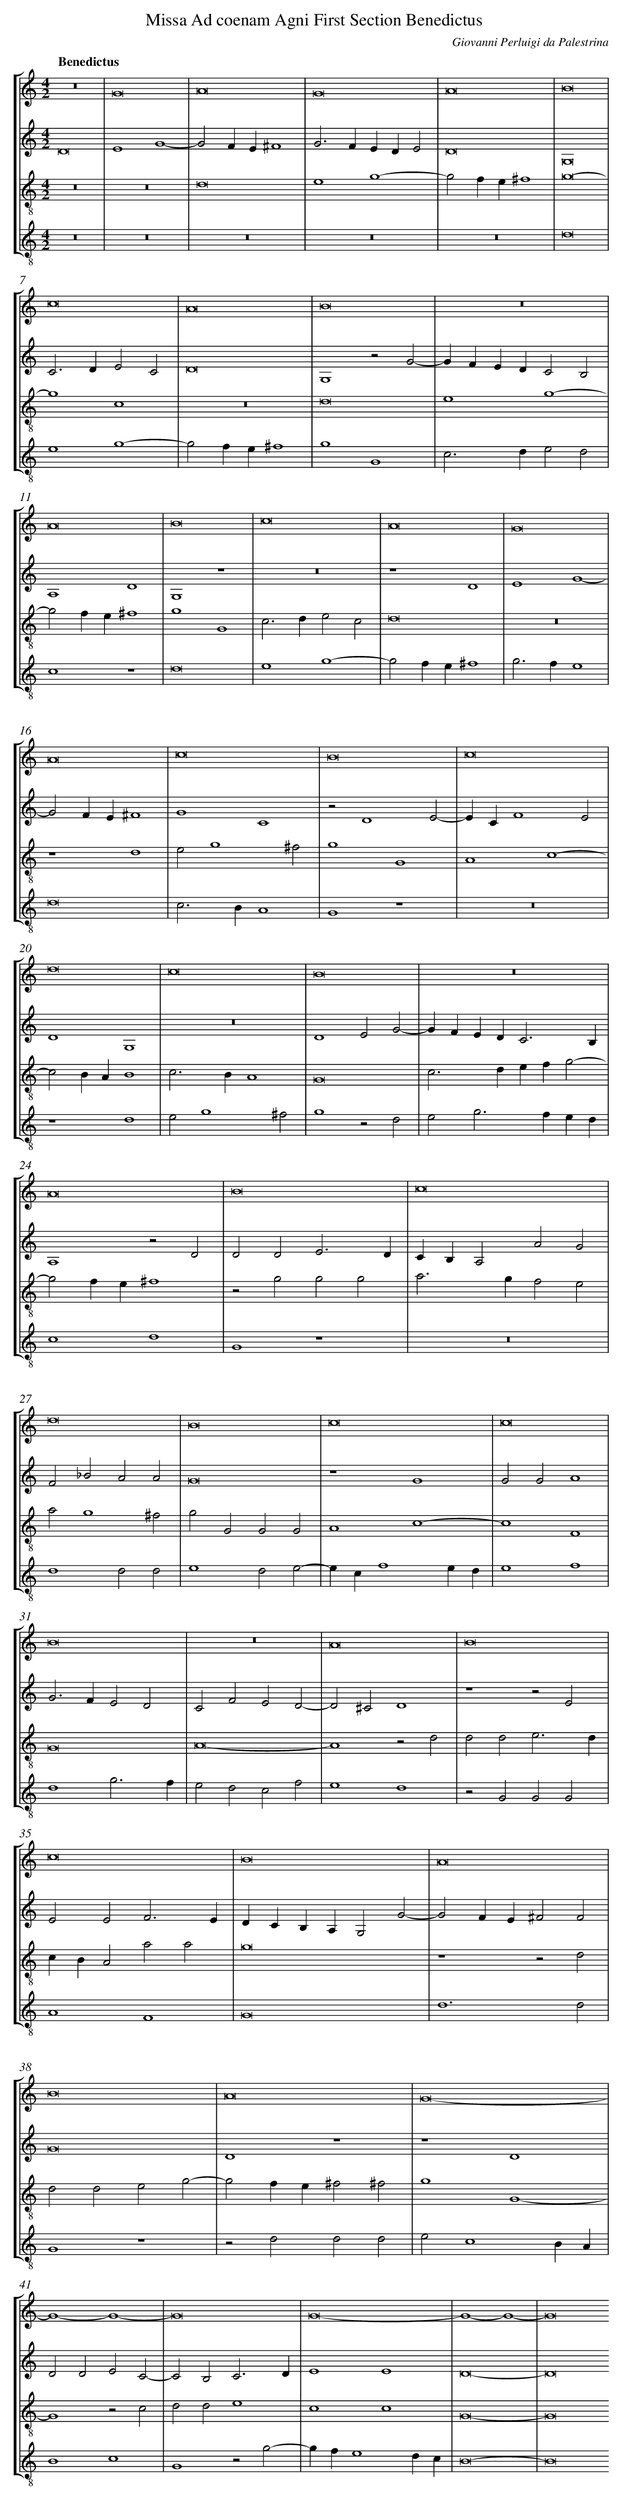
X:1
T: Missa Ad coenam Agni First Section Benedictus
C: Giovanni Perluigi da Palestrina
L: 1/4
M: 4/2
Q: "Benedictus"
%%staves [1 2 3 4]
V: 1 clef=treble
V: 2 clef=treble
V: 3 clef=treble-8
V: 4 clef=treble-8
K: C
[V:1] z8 |
[V:2] D8 |
[V:3] z8 |
[V:4] z8 |
[V:1] G8 |
[V:2] E4G4- |
[V:3] z8 |
[V:4] z8 |
[V:1] A8 |
[V:2] G2FE^F4 |
[V:3] d8 |
[V:4] z8 |
[V:1] G8 |
[V:2] G2>F2EDE2 |
[V:3] e4g4- |
[V:4] z8 |
[V:1] A8 |
[V:2] D8 |
[V:3] g2fe^f4 |
[V:4] z8 |
[V:1] B8 |
[V:2] G,8 |
[V:3] g8- |
[V:4] d8 |
[V:1] c8 |
[V:2] C2>D2E2C2 |
[V:3] g4c4 |
[V:4] e4g4- |
[V:1] A8 |
[V:2] D8 |
[V:3] z8 |
[V:4] g2fe^f4 |
[V:1] B8 |
[V:2] G,4z2G2- |
[V:3] d8 |
[V:4] g4G4 |
[V:1] z8 |
[V:2] GFEDC2B,2 |
[V:3] e4g4- |
[V:4] c2>d2e2d2 |
[V:1] A8 |
[V:2] A,4D4 |
[V:3] g2fe^f4 |
[V:4] c4z4 |
[V:1] B8 |
[V:2] G,4z4 |
[V:3] g4G4 |
[V:4] d8 |
[V:1] c8 |
[V:2] z8 |
[V:3] c2>d2e2c2 |
[V:4] e4g4- |
[V:1] A8 |
[V:2] z4D4 |
[V:3] d8 |
[V:4] g2fe^f4 |
[V:1] G8 |
[V:2] E4G4- |
[V:3] z8 |
[V:4] g2>f2e4 |
[V:1] A8 |
[V:2] G2FE^F4 |
[V:3] z4d4 |
[V:4] d8 |
[V:1] c8 |
[V:2] G4C4 |
[V:3] e2g4^f2 |
[V:4] c2>B2A4 |
[V:1] B8 |
[V:2] z2D4E2- |
[V:3] g4G4 |
[V:4] G4z4 |
[V:1] c8 |
[V:2] ECF4E2 |
[V:3] A4c4- |
[V:4] z8 |
[V:1] d8 |
[V:2] D4G,4 |
[V:3] c2BAB4 |
[V:4] z4d4 |
[V:1] c8 |
[V:2] z8 |
[V:3] c2>B2A4 |
[V:4] e2g4^f2 |
[V:1] B8 |
[V:2] D4E2G2- |
[V:3] G8 |
[V:4] g4z2d2 |
[V:1] z8 |
[V:2] GFED2<C2B, |
[V:3] c2>d2efg2- |
[V:4] e2g2>f2ed |
[V:1] A8 |
[V:2] A,4z2D2 |
[V:3] g2fe^f4 |
[V:4] c4d4 |
[V:1] B8 |
[V:2] D2D2E3D |
[V:3] z2g2g2g2 |
[V:4] G4z4 |
[V:1] c8 |
[V:2] CB,A,2A2G2 |
[V:3] a2>g2f2e2 |
[V:4] z8 |
[V:1] d8 |
[V:2] F2_B2A2A2 |
[V:3] a2g4^f2 |
[V:4] d4d2d2 |
[V:1] B8 |
[V:2] G8 |
[V:3] g2G2G2G2 |
[V:4] e4d2e2- |
[V:1] c8 |
[V:2] z4G4 |
[V:3] A4c4- |
[V:4] ecf4ed |
[V:1] c8 |
[V:2] G2G2A4 |
[V:3] c4F4 |
[V:4] e4f4 |
[V:1] B8 |
[V:2] G2>F2E2D2 |
[V:3] G8 |
[V:4] d4g3f |
[V:1] z8 |
[V:2] C2F2E2D2- |
[V:3] A8- |
[V:4] e2d2c2f2 |
[V:1] A8 |
[V:2] D2^C2D4 |
[V:3] A4z2d2 |
[V:4] e4d4 |
[V:1] B8 |
[V:2] z4z2E2 |
[V:3] d2d2e3d |
[V:4] z2G2G2G2 |
[V:1] c8 |
[V:2] E2E2F3E |
[V:3] cBA2a2a2 |
[V:4] A4F4 |
[V:1] B8 |
[V:2] DCB,A,G,2G2- |
[V:3] g8 |
[V:4] G8 |
[V:1] A8 |
[V:2] G2FE^F2F2 |
[V:3] z4z2d2 |
[V:4] d6d2 |
[V:1] B8 |
[V:2] G8 |
[V:3] d2d2e2g2- |
[V:4] G4z4 |
[V:1] A8 |
[V:2] D4z4 |
[V:3] g2fe^f2^f2 |
[V:4] z2d2d2d2 |
[V:1] G8- |
[V:2] z4D4 |
[V:3] g4G4- |
[V:4] e2c4BA |
[V:1] G4-G4- |
[V:2] D2D2E2C2- |
[V:3] G4z2c2 |
[V:4] B4c4 |
[V:1] G8 |
[V:2] C2B,2C3D |
[V:3] d2d2e4 |
[V:4] G4z2g2- |
[V:1] G8- |
[V:2] E4E4 |
[V:3] c4c4 |
[V:4] gfe4dc |
[V:1] G4-G4- |
[V:2] D8- |
[V:3] G8- |
[V:4] B8- |
[V:1] G8
[V:2] D8
[V:3] G8
[V:4] B8
